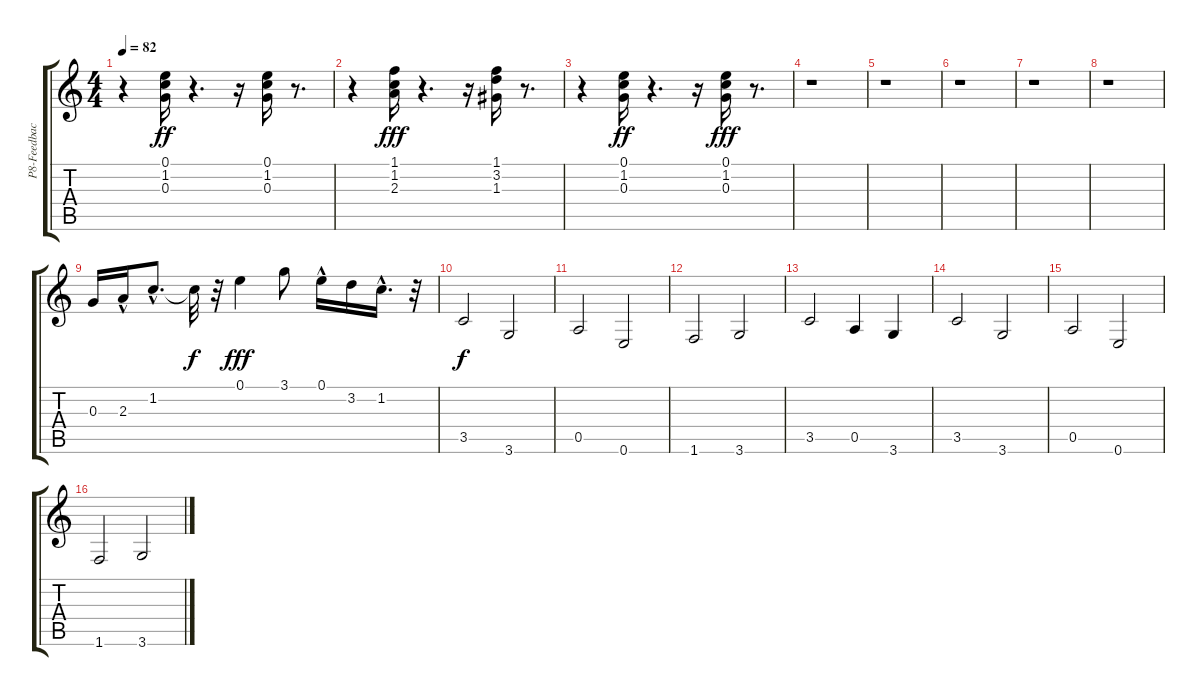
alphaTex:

\track ("P8-Feedback Gtr2" "P8-Feedbac") {instrument distortionguitar}
\staff {score tabs}
\tuning (E4 B3 G3 D3 A2 E2) {hide}
\ts (4 4)
\tempo 82
\clef g2
\ks c
r.4{dy fff} (0.1 1.2 0.3).16{dy ff} r.4{d} r.16 (0.1 1.2 0.3).16 r.8{d} |
r.4 (1.1 1.2 2.3).16{dy fff} r.4{d} r.16 (1.1 3.2 1.3).16 r.8{d} |
r.4 (0.1 1.2 0.3).16{dy ff} r.4{d} r.16 (0.1 1.2 0.3).16{dy fff} r.8{d} |
r.1 |
r.1 |
r.1 |
r.1 |
r.1 |
0.3.16{volume 14} 2.3{hac}.16 1.2{hac}.8{d} 1.2{t}.32{dy f} r.32 0.1.4{dy fff} 3.1.8 0.1{hac}.16 3.2.16 1.2{hac}.16{d} r.32 |
3.5.2{dy f} 3.6.2 |
0.5.2 0.6.2 |
1.6.2 3.6.2 |
3.5.2 0.5.4 3.6.4 |
3.5.2 3.6.2 |
0.5.2 0.6.2 |
1.6.2 3.6.2
